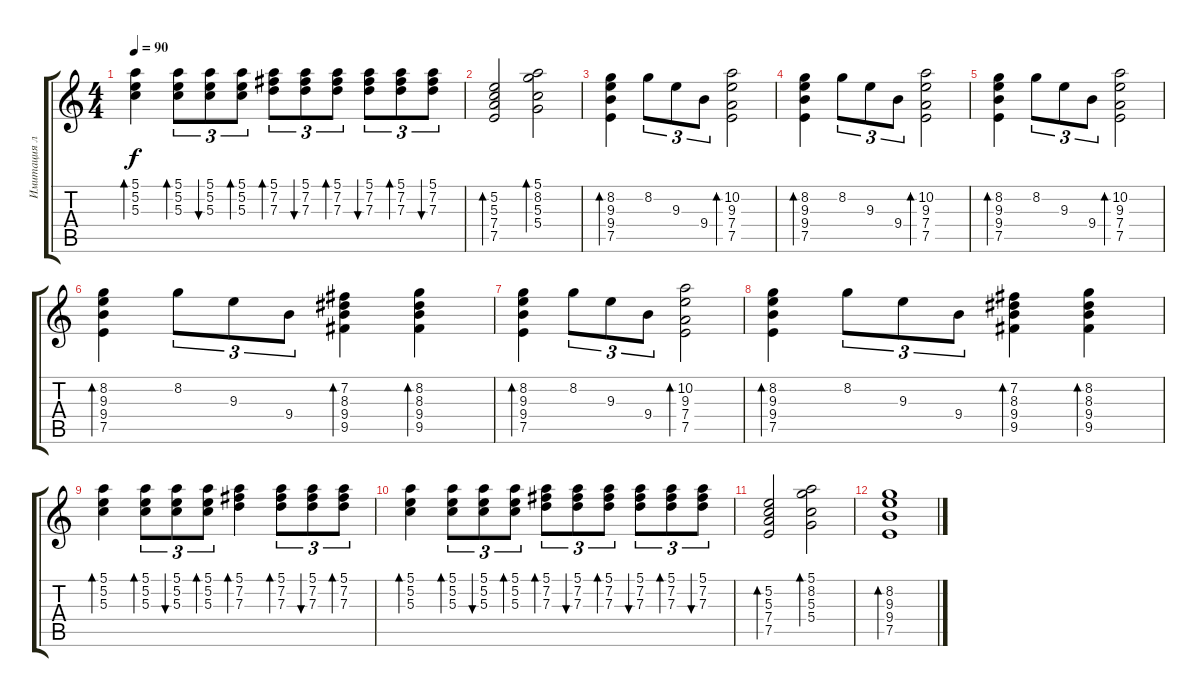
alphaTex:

\track ("Имитация лютни на гитаре" "Имитация л") {instrument acousticguitarsteel}
\staff {score tabs}
\tuning (E4 B3 G3 D3 A2 E2) {hide}
\ts (4 4)
\tempo 90
\clef g2
\ks c
(5.1 5.2 5.3).4{bd 120 dy f} (5.1 5.2 5.3).8{tu (3 2) bd 120} (5.1 5.2 5.3).8{tu (3 2) bu 120} (5.1 5.2 5.3).8{tu (3 2) bd 120} (5.1 7.2 7.3).8{tu (3 2) bd 120} (5.1 7.2 7.3).8{tu (3 2) bu 120} (5.1 7.2 7.3).8{tu (3 2) bd 120} (5.1 7.2 7.3).8{tu (3 2) bu 120} (5.1 7.2 7.3).8{tu (3 2) bd 120} (5.1 7.2 7.3).8{tu (3 2) bu 120} |
(5.2 5.3 7.4 7.5).2{bd 240} (5.1 8.2 5.3 5.4).2{bd 240} |
(8.2 9.3 9.4 7.5).4{bd 240} 8.2.8{tu (3 2)} 9.3.8{tu (3 2)} 9.4.8{tu (3 2)} (10.2 9.3 7.4 7.5).2{bd 240} |
(8.2 9.3 9.4 7.5).4{bd 240} 8.2.8{tu (3 2)} 9.3.8{tu (3 2)} 9.4.8{tu (3 2)} (10.2 9.3 7.4 7.5).2{bd 240} |
(8.2 9.3 9.4 7.5).4{bd 240} 8.2.8{tu (3 2)} 9.3.8{tu (3 2)} 9.4.8{tu (3 2)} (10.2 9.3 7.4 7.5).2{bd 240} |
(8.2 9.3 9.4 7.5).4{bd 240} 8.2.8{tu (3 2)} 9.3.8{tu (3 2)} 9.4.8{tu (3 2)} (7.2 8.3 9.4 9.5).4{bd 240} (8.2 8.3 9.4 9.5).4{bd 240} |
(8.2 9.3 9.4 7.5).4{bd 240} 8.2.8{tu (3 2)} 9.3.8{tu (3 2)} 9.4.8{tu (3 2)} (10.2 9.3 7.4 7.5).2{bd 240} |
(8.2 9.3 9.4 7.5).4{bd 240} 8.2.8{tu (3 2)} 9.3.8{tu (3 2)} 9.4.8{tu (3 2)} (7.2 8.3 9.4 9.5).4{bd 240} (8.2 8.3 9.4 9.5).4{bd 240} |
(5.1 5.2 5.3).4{bd 120} (5.1 5.2 5.3).8{tu (3 2) bd 120} (5.1 5.2 5.3).8{tu (3 2) bu 120} (5.1 5.2 5.3).8{tu (3 2) bd 120} (5.1 7.2 7.3).4{bd 120} (5.1 7.2 7.3).8{tu (3 2) bd 120} (5.1 7.2 7.3).8{tu (3 2) bu 120} (5.1 7.2 7.3).8{tu (3 2) bd 120} |
(5.1 5.2 5.3).4{bd 120} (5.1 5.2 5.3).8{tu (3 2) bd 120} (5.1 5.2 5.3).8{tu (3 2) bu 120} (5.1 5.2 5.3).8{tu (3 2) bd 120} (5.1 7.2 7.3).8{tu (3 2) bd 120} (5.1 7.2 7.3).8{tu (3 2) bu 120} (5.1 7.2 7.3).8{tu (3 2) bd 120} (5.1 7.2 7.3).8{tu (3 2) bu 120} (5.1 7.2 7.3).8{tu (3 2) bd 120} (5.1 7.2 7.3).8{tu (3 2) bu 120} |
(5.2 5.3 7.4 7.5).2{bd 240} (5.1 8.2 5.3 5.4).2{bd 240} |
(8.2 9.3 9.4 7.5).1{bd 240}
